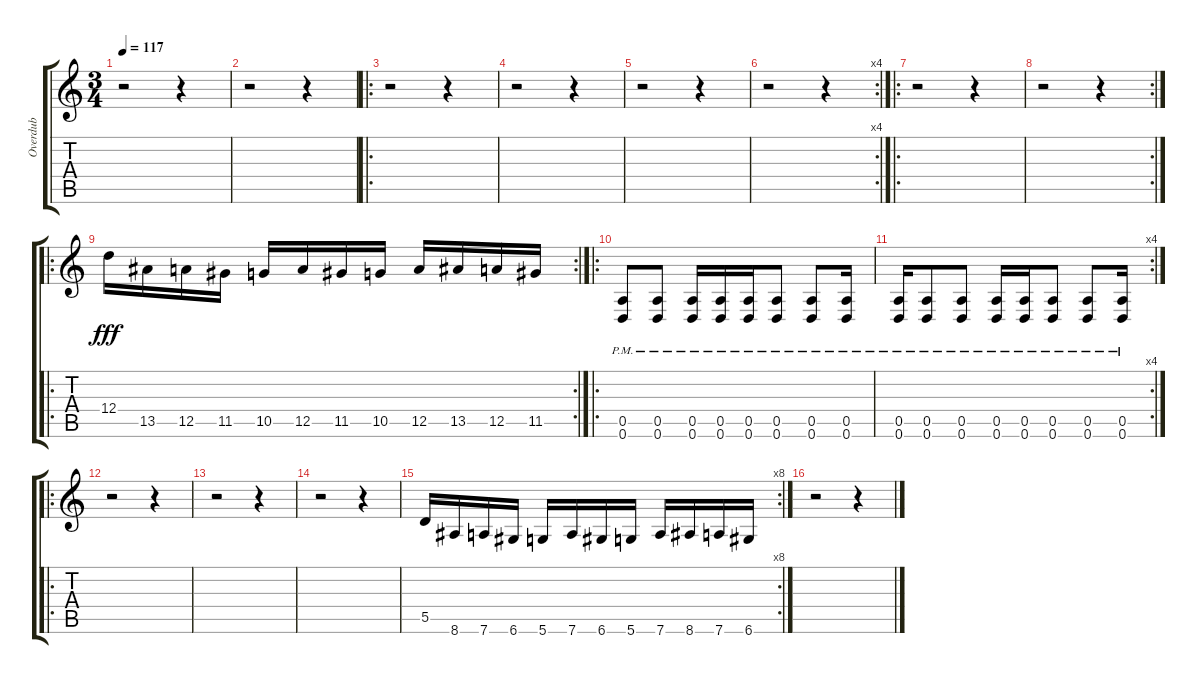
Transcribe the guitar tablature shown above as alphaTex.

\track ("Overdub" "Overdub") {instrument distortionguitar}
\staff {score tabs}
\tuning (E4 B3 G3 D3 A2 D2) {hide}
\ts (3 4)
\tempo 117
\clef g2
\ks c
r.2{dy fff} r.4 |
r.2 r.4 |
\ro
r.2 r.4 |
r.2 r.4 |
r.2 r.4 |
\rc 4
r.2 r.4 |
\ro
r.2 r.4 |
\rc 2
r.2 r.4 |
\ro
\rc 2
12.4.16 13.5.16 12.5.16 11.5.16 10.5.16 12.5.16 11.5.16 10.5.16 12.5.16 13.5.16 12.5.16 11.5.16 |
\ro
(0.5{pm} 0.6{pm}).8 (0.5{pm} 0.6{pm}).8 (0.5{pm} 0.6{pm}).16 (0.5{pm} 0.6{pm}).16 (0.5{pm} 0.6{pm}).16 (0.5{pm} 0.6{pm}).8 (0.5{pm} 0.6{pm}).8 (0.5{pm} 0.6{pm}).16 |
\rc 4
(0.5{pm} 0.6{pm}).16 (0.5{pm} 0.6{pm}).8 (0.5{pm} 0.6{pm}).8 (0.5{pm} 0.6{pm}).16 (0.5{pm} 0.6{pm}).16 (0.5{pm} 0.6{pm}).8 (0.5{pm} 0.6{pm}).8 (0.5{pm} 0.6{pm}).16 |
\ro
r.2 r.4 |
r.2 r.4 |
r.2 r.4 |
\rc 8
5.5.16 8.6.16 7.6.16 6.6.16 5.6.16 7.6.16 6.6.16 5.6.16 7.6.16 8.6.16 7.6.16 6.6.16 |
r.2 r.4
